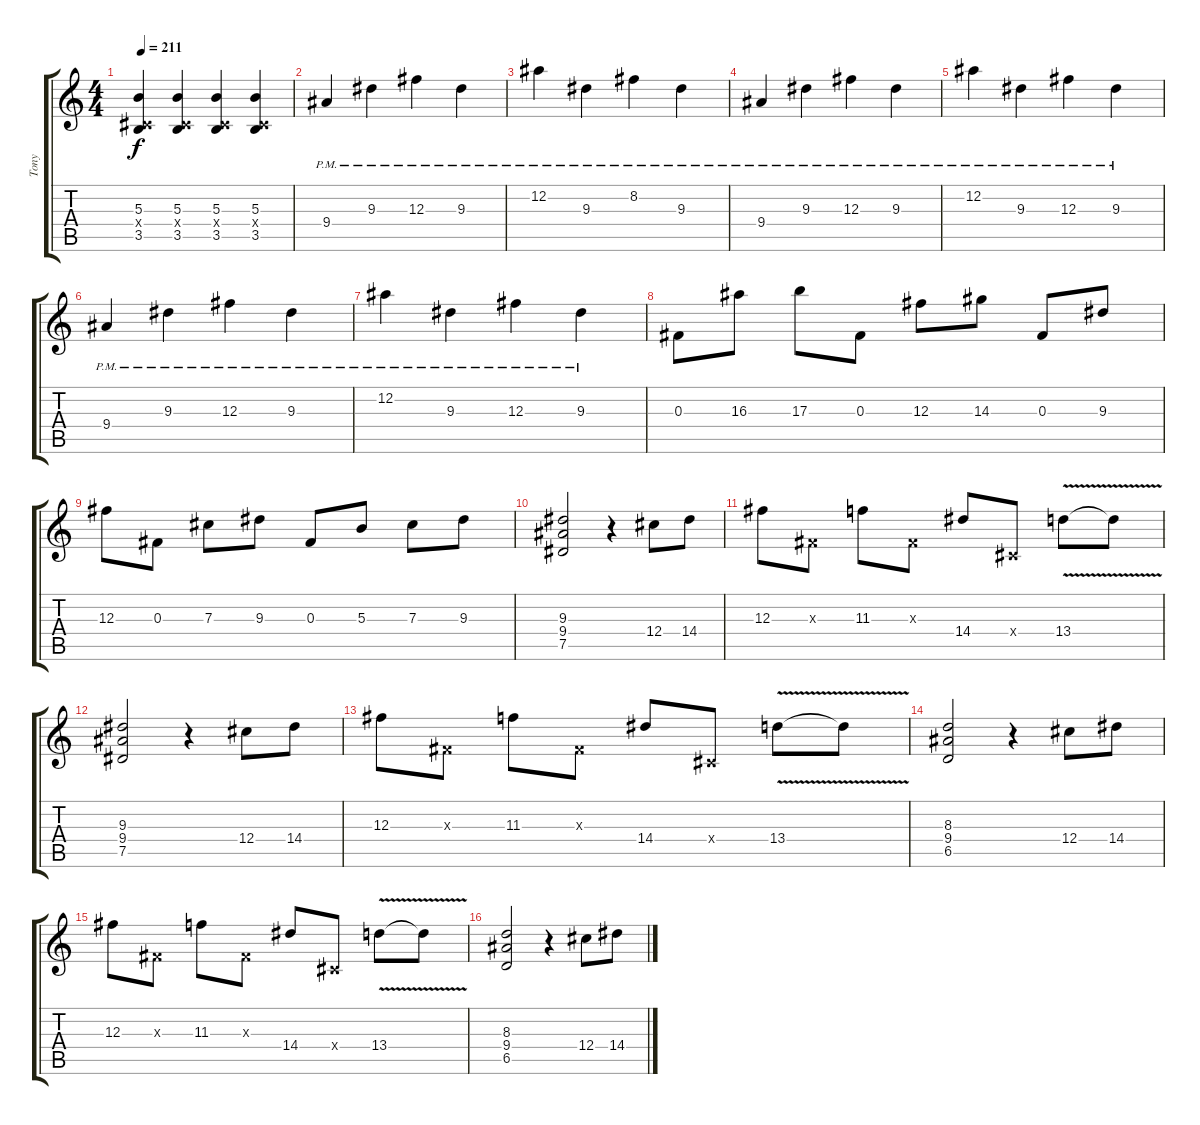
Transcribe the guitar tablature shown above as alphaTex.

\track ("Tony" "Tony") {instrument distortionguitar}
\staff {score tabs}
\tuning (Eb4 Bb3 Gb3 Db3 Ab2 Eb2) {hide}
\ts (4 4)
\tempo 211
\clef g2
\ks c
(5.3 0.4{x} 3.5).4{dy f} (5.3 0.4{x} 3.5).4 (5.3 0.4{x} 3.5).4 (5.3 0.4{x} 3.5).4 |
9.4{pm}.4 9.3{pm}.4 12.3{pm}.4 9.3{pm}.4 |
12.2{pm}.4 9.3{pm}.4 8.2{pm}.4 9.3{pm}.4 |
9.4{pm}.4 9.3{pm}.4 12.3{pm}.4 9.3{pm}.4 |
12.2{pm}.4 9.3{pm}.4 12.3{pm}.4 9.3{pm}.4 |
9.4{pm}.4 9.3{pm}.4 12.3{pm}.4 9.3{pm}.4 |
12.2{pm}.4 9.3{pm}.4 12.3{pm}.4 9.3{pm}.4 |
0.3.8 16.3.8 17.3.8 0.3.8 12.3.8 14.3.8 0.3.8 9.3.8 |
12.3.8 0.3.8 7.3.8 9.3.8 0.3.8 5.3.8 7.3.8 9.3.8 |
(9.3 9.4 7.5).2 r.4 12.4.8 14.4.8 |
12.3.8 0.3{x}.8 11.3.8 0.3{x}.8 14.4.8 0.4{x}.8 13.4{v}.8 13.4{t}.8 |
(9.3 9.4 7.5).2 r.4 12.4.8 14.4.8 |
12.3.8 0.3{x}.8 11.3.8 0.3{x}.8 14.4.8 0.4{x}.8 13.4{v}.8 13.4{t}.8 |
(8.3 9.4 6.5).2 r.4 12.4.8 14.4.8 |
12.3.8 0.3{x}.8 11.3.8 0.3{x}.8 14.4.8 0.4{x}.8 13.4{v}.8 13.4{t}.8 |
(8.3 9.4 6.5).2 r.4 12.4.8 14.4.8
